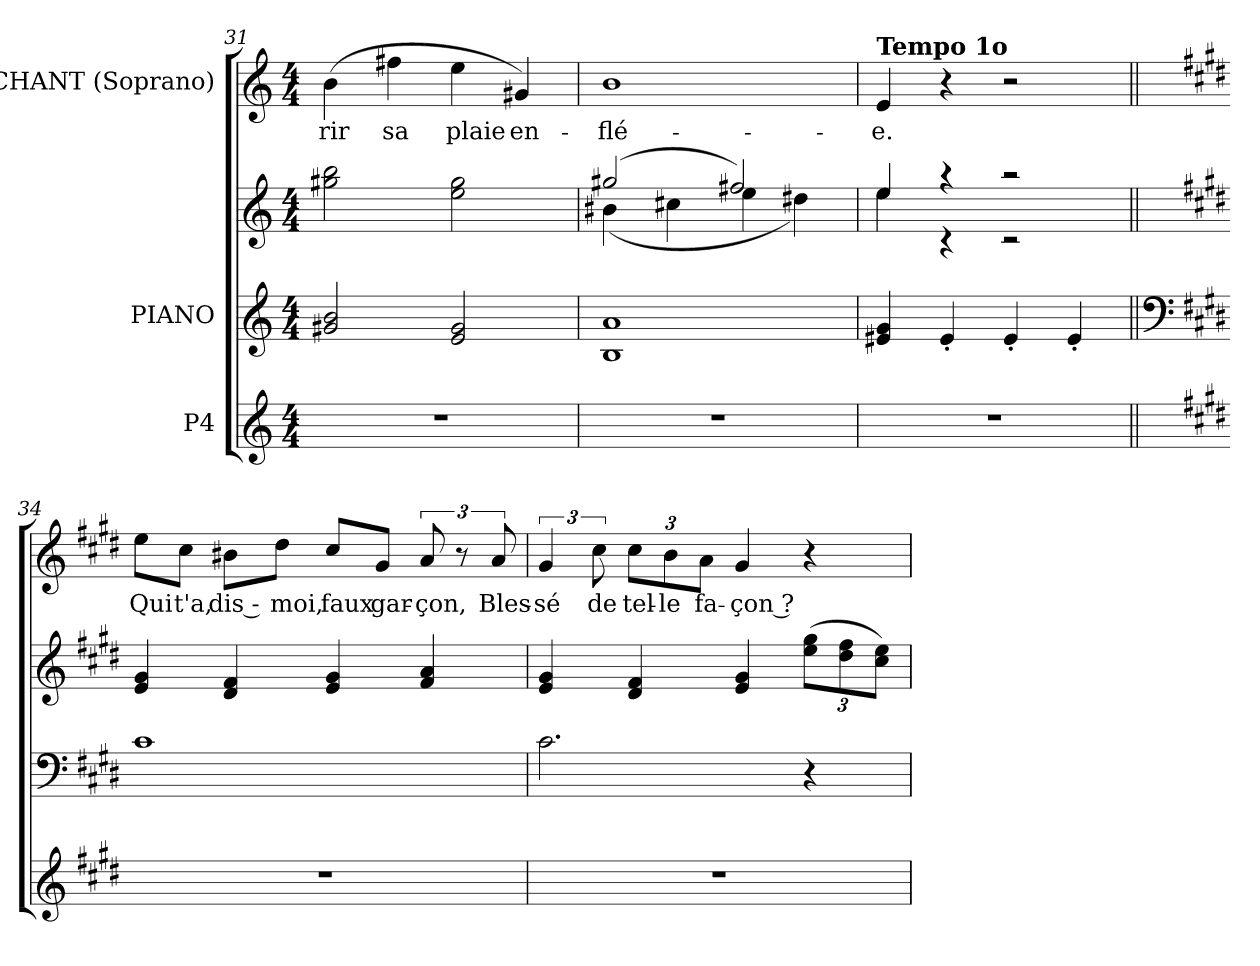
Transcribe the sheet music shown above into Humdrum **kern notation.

**kern	**kern	**kern	**kern	**text
*part3	*part2	*part2	*part1	*part1
*staff4	*staff3	*staff2	*staff1	*staff1
*I"P4	*I"PIANO	*	*I"CHANT (Soprano)	*
!!LO:LB:g=z
*clefG2	*clefG2	*clefG2	*clefG2	*
*k[]	*k[]	*k[]	*k[]	*
*C:	*C:	*C:	*C:	*
*M4/4	*M4/4	*M4/4	*M4/4	*
=31	=31	=31	=31	=31
!	!	!	!	!LO:LY:b
1r	2g#X/ 2b/	2gg#X\ 2bb\	(>4b\	-rir
!	!	!	!	!LO:LY:b
.	.	.	4ff#X\	sa
!	!	!	!	!LO:LY:b
.	2e/ 2g#/	2ee\ 2gg#\	4ee\	plaie
!	!	!	!	!LO:LY:b
.	.	.	4g#X/)	en-
=32	=32	=32	=32	=32
*	*	*^	*	*
!	!	!	!	!	!LO:LY:b
1r	1B 1a	(2gg#X/	(<4b#X\	1b	-flé-
.	.	.	4cc#X\	.	.
.	.	2ff#X/)	4ee\	.	.
.	.	.	4dd#X\)	.	.
=33	=33	=33	=33	=33	=33
!	!	!	!	!LO:TX:a:B:t=Tempo 1o	!
!	!	!	!	!	!LO:LY:b
1r	4e#X/ 4g/	4ee/	4ee\	4e/	-e.
.	4e#'</	4raa	4rc	4r	.
.	4e#'</	2raa	2rc	2r	.
.	4e#'</	.	.	.	.
*	*	*v	*v	*	*
=34||	=34||	=34||	=34||	=34||
*	*clefF4	*	*	*
*k[f#c#g#d#]	*k[f#c#g#d#]	*k[f#c#g#d#]	*k[f#c#g#d#]	*
*E:	*E:	*E:	*E:	*
!	!	!	!	!LO:LY:b
1r	1c#	4e/ 4g#/	8ee\L	Qui
!	!	!	!	!LO:LY:b
.	.	.	8cc#\J	t'a,
!	!	!	!	!LO:LY:b
.	.	4d#/ 4f#/	8b#X\L	dis ‑
!	!	!	!	!LO:LY:b
.	.	.	8dd#\J	moi,
!	!	!	!	!LO:LY:b
.	.	4e/ 4g#/	8cc#/L	faux
!	!	!	!	!LO:LY:b
.	.	.	8g#/J	gar-
!	!	!	!	!LO:LY:b
.	.	4f#/ 4a/	12a/	-çon,
.	.	.	12r	.
!	!	!	!	!LO:LY:b
.	.	.	12a/	Bles-
!!LO:PB:g=z
=35	=35	=35	=35	=35
!	!	!	!	!LO:LY:b
1r	2.c#\	4e/ 4g#/	6g#/	-sé
!	!	!	!	!LO:LY:b
.	.	.	12cc#\	de
!	!	!	!	!LO:LY:b
.	.	4d#/ 4f#/	12cc#\L	tel-
!	!	!	!	!LO:LY:b
.	.	.	12b\	-le
!	!	!	!	!LO:LY:b
.	.	.	12a\J	fa-
!	!	!	!	!LO:LY:b
.	.	4e/ 4g#/	4g#/	-çon ?
.	4r	(<12ee\ 12gg#\L	4r	.
.	.	12dd#\ 12ff#\	.	.
.	.	12cc#\ 12ee\J)	.	.
=	=	=	=	=
*-	*-	*-	*-	*-
